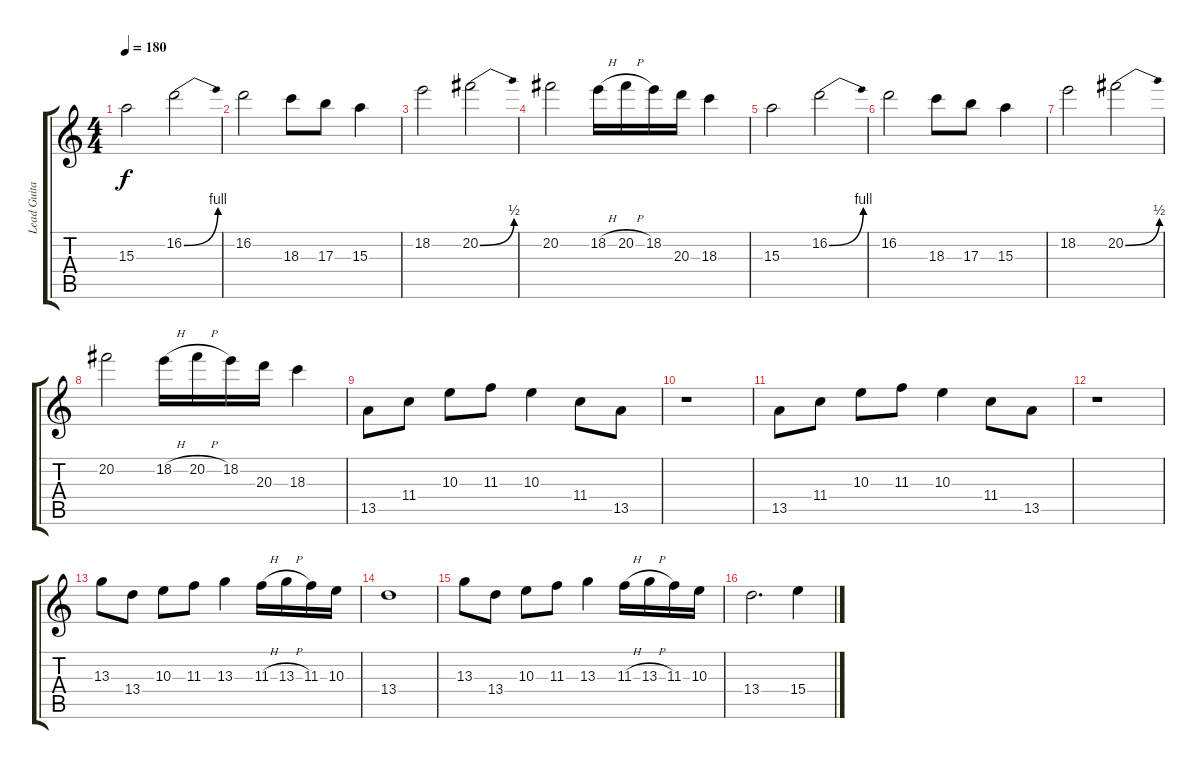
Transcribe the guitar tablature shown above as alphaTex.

\track ("Lead Guitar" "Lead Guita") {instrument distortionguitar}
\staff {score tabs}
\tuning (Eb4 Bb3 Gb3 Db3 Ab2 Eb2) {hide}
\ts (4 4)
\tempo 180
\clef g2
\ks c
15.3.2{dy f} 16.2{be (bend 0 0 60 4)}.2 |
16.2.2 18.3.8 17.3.8 15.3.4 |
18.2.2 20.2{be (bend 0 0 60 2)}.2 |
20.2.2 18.2{h}.16 20.2{h}.16 18.2.16 20.3.16 18.3.4 |
15.3.2 16.2{be (bend 0 0 60 4)}.2 |
16.2.2 18.3.8 17.3.8 15.3.4 |
18.2.2 20.2{be (bend 0 0 60 2)}.2 |
20.2.2 18.2{h}.16 20.2{h}.16 18.2.16 20.3.16 18.3.4 |
13.5.8 11.4.8 10.3.8 11.3.8 10.3.4 11.4.8 13.5.8 |
r.1 |
13.5.8 11.4.8 10.3.8 11.3.8 10.3.4 11.4.8 13.5.8 |
r.1 |
13.3.8 13.4.8 10.3.8 11.3.8 13.3.4 11.3{h}.16 13.3{h}.16 11.3.16 10.3.16 |
13.4.1 |
13.3.8 13.4.8 10.3.8 11.3.8 13.3.4 11.3{h}.16 13.3{h}.16 11.3.16 10.3.16 |
13.4.2{d} 15.4{ss}.4
